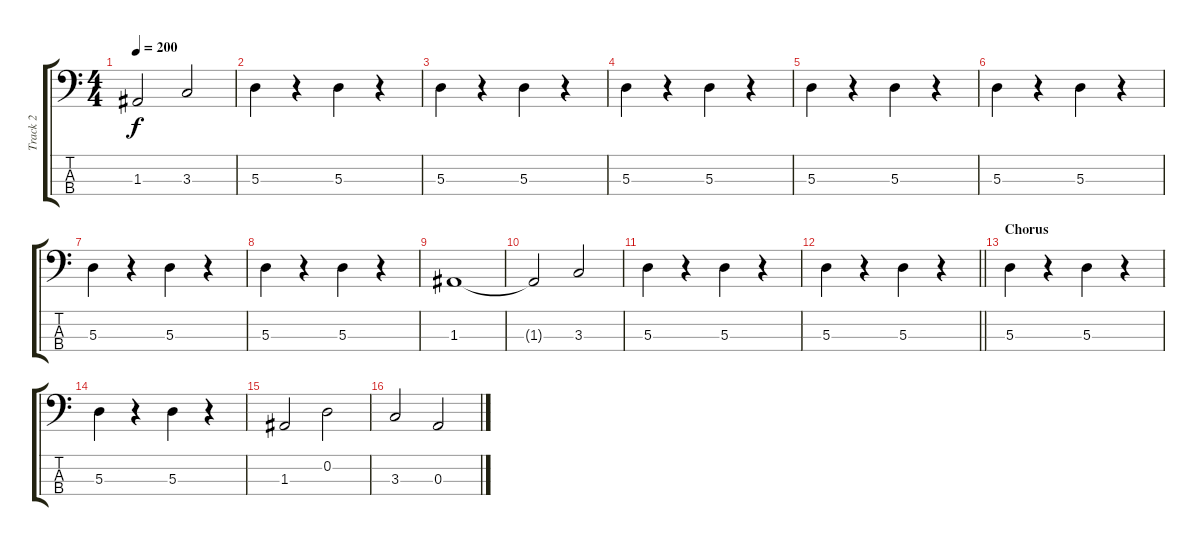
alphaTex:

\track ("Track 2" "Track 2") {instrument electricbassfinger}
\staff {score tabs}
\tuning (G2 D2 A1 E1) {hide}
\ts (4 4)
\tempo 200
\clef f4
\ks c
1.3.2{dy f} 3.3.2 |
5.3.4 r.4 5.3.4 r.4 |
5.3.4 r.4 5.3.4 r.4 |
5.3.4 r.4 5.3.4 r.4 |
5.3.4 r.4 5.3.4 r.4 |
5.3.4 r.4 5.3.4 r.4 |
5.3.4 r.4 5.3.4 r.4 |
5.3.4 r.4 5.3.4 r.4 |
1.3.1 |
1.3{t}.2 3.3.2 |
5.3.4 r.4 5.3.4 r.4 |
\barLineRight lightlight
5.3.4 r.4 5.3.4 r.4 |
\section ("" "Chorus")
5.3.4 r.4 5.3.4 r.4 |
5.3.4 r.4 5.3.4 r.4 |
1.3.2 0.2.2 |
3.3.2 0.3.2
